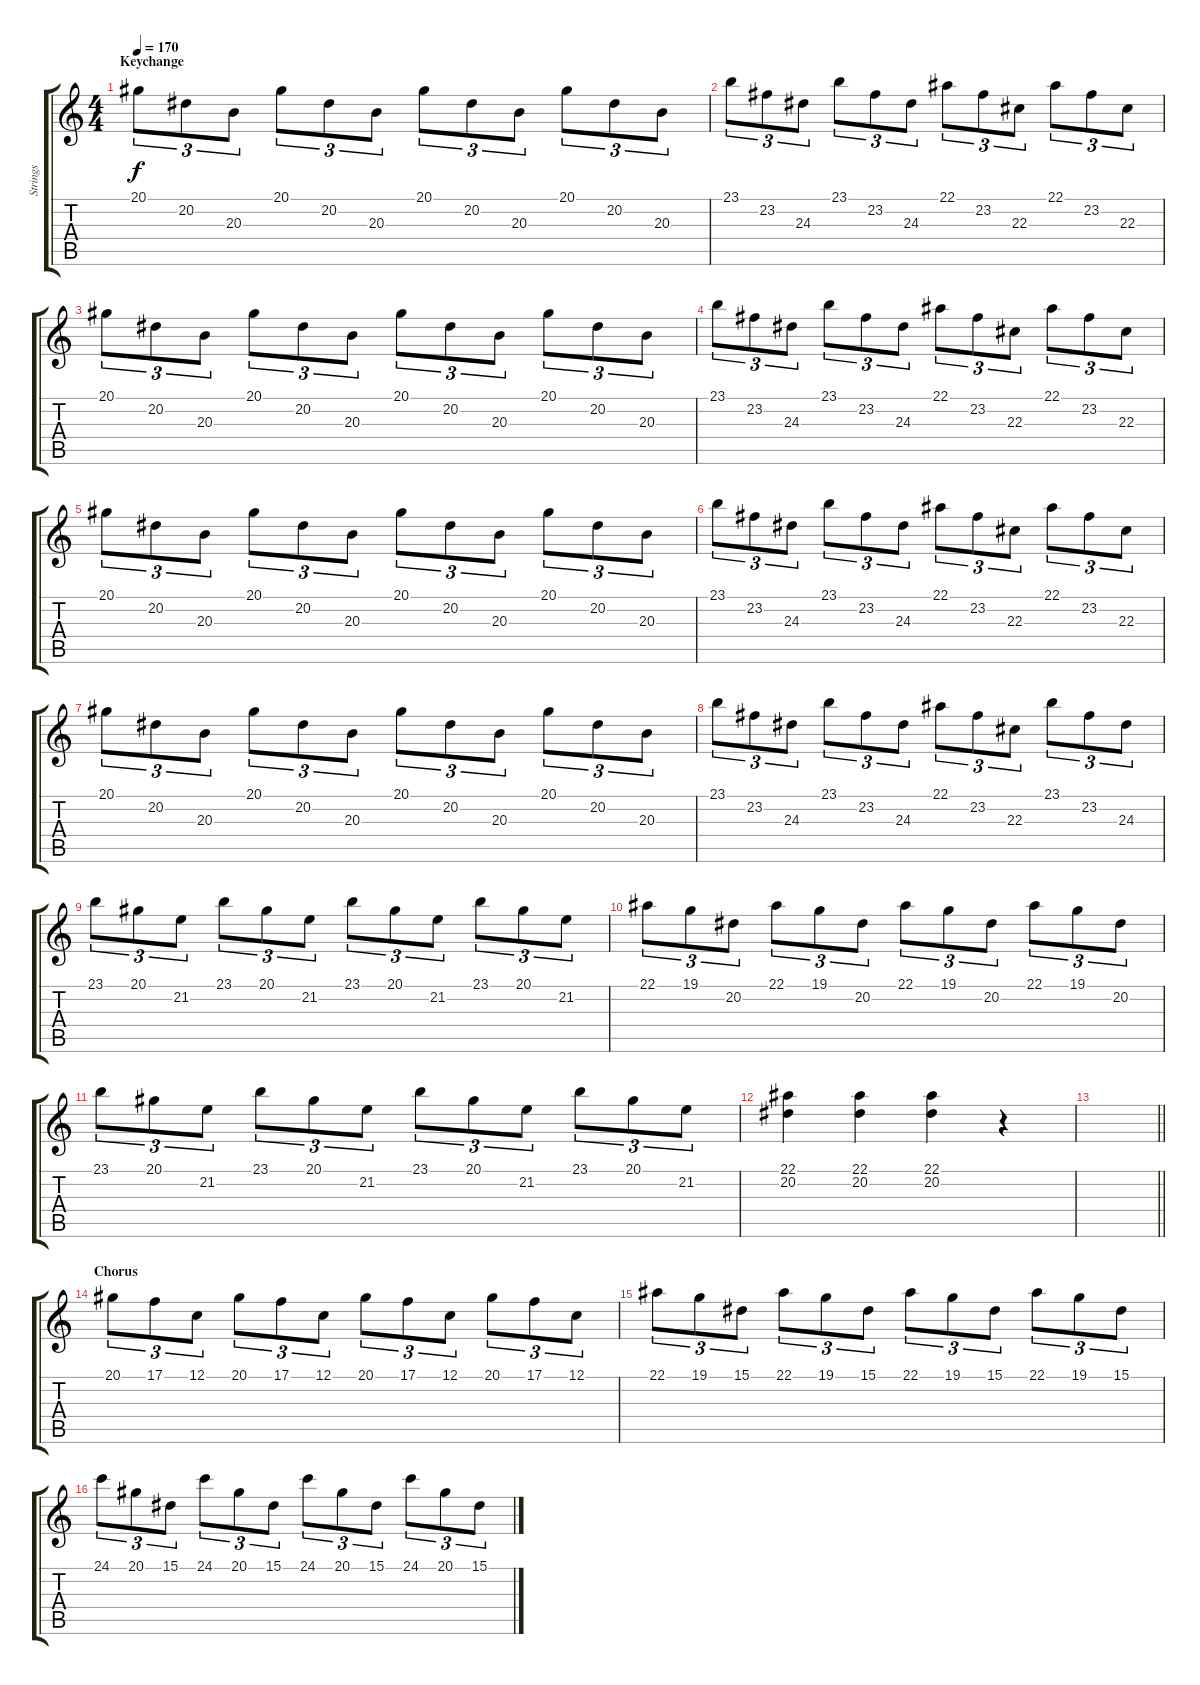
\track ("Strings" "Strings") {instrument stringensemble1}
\staff {score tabs}
\tuning (C4 G3 Eb3 Bb2 F2 C2) {hide}
\ts (4 4)
\section ("" "Keychange")
\tempo 170
\clef g2
\ks c
20.1.8{tu (3 2) dy f} 20.2.8{tu (3 2)} 20.3.8{tu (3 2)} 20.1.8{tu (3 2)} 20.2.8{tu (3 2)} 20.3.8{tu (3 2)} 20.1.8{tu (3 2)} 20.2.8{tu (3 2)} 20.3.8{tu (3 2)} 20.1.8{tu (3 2)} 20.2.8{tu (3 2)} 20.3.8{tu (3 2)} |
23.1.8{tu (3 2)} 23.2.8{tu (3 2)} 24.3.8{tu (3 2)} 23.1.8{tu (3 2)} 23.2.8{tu (3 2)} 24.3.8{tu (3 2)} 22.1.8{tu (3 2)} 23.2.8{tu (3 2)} 22.3.8{tu (3 2)} 22.1.8{tu (3 2)} 23.2.8{tu (3 2)} 22.3.8{tu (3 2)} |
20.1.8{tu (3 2)} 20.2.8{tu (3 2)} 20.3.8{tu (3 2)} 20.1.8{tu (3 2)} 20.2.8{tu (3 2)} 20.3.8{tu (3 2)} 20.1.8{tu (3 2)} 20.2.8{tu (3 2)} 20.3.8{tu (3 2)} 20.1.8{tu (3 2)} 20.2.8{tu (3 2)} 20.3.8{tu (3 2)} |
23.1.8{tu (3 2)} 23.2.8{tu (3 2)} 24.3.8{tu (3 2)} 23.1.8{tu (3 2)} 23.2.8{tu (3 2)} 24.3.8{tu (3 2)} 22.1.8{tu (3 2)} 23.2.8{tu (3 2)} 22.3.8{tu (3 2)} 22.1.8{tu (3 2)} 23.2.8{tu (3 2)} 22.3.8{tu (3 2)} |
20.1.8{tu (3 2)} 20.2.8{tu (3 2)} 20.3.8{tu (3 2)} 20.1.8{tu (3 2)} 20.2.8{tu (3 2)} 20.3.8{tu (3 2)} 20.1.8{tu (3 2)} 20.2.8{tu (3 2)} 20.3.8{tu (3 2)} 20.1.8{tu (3 2)} 20.2.8{tu (3 2)} 20.3.8{tu (3 2)} |
23.1.8{tu (3 2)} 23.2.8{tu (3 2)} 24.3.8{tu (3 2)} 23.1.8{tu (3 2)} 23.2.8{tu (3 2)} 24.3.8{tu (3 2)} 22.1.8{tu (3 2)} 23.2.8{tu (3 2)} 22.3.8{tu (3 2)} 22.1.8{tu (3 2)} 23.2.8{tu (3 2)} 22.3.8{tu (3 2)} |
20.1.8{tu (3 2)} 20.2.8{tu (3 2)} 20.3.8{tu (3 2)} 20.1.8{tu (3 2)} 20.2.8{tu (3 2)} 20.3.8{tu (3 2)} 20.1.8{tu (3 2)} 20.2.8{tu (3 2)} 20.3.8{tu (3 2)} 20.1.8{tu (3 2)} 20.2.8{tu (3 2)} 20.3.8{tu (3 2)} |
23.1.8{tu (3 2)} 23.2.8{tu (3 2)} 24.3.8{tu (3 2)} 23.1.8{tu (3 2)} 23.2.8{tu (3 2)} 24.3.8{tu (3 2)} 22.1.8{tu (3 2)} 23.2.8{tu (3 2)} 22.3.8{tu (3 2)} 23.1.8{tu (3 2)} 23.2.8{tu (3 2)} 24.3.8{tu (3 2)} |
23.1.8{tu (3 2)} 20.1.8{tu (3 2)} 21.2.8{tu (3 2)} 23.1.8{tu (3 2)} 20.1.8{tu (3 2)} 21.2.8{tu (3 2)} 23.1.8{tu (3 2)} 20.1.8{tu (3 2)} 21.2.8{tu (3 2)} 23.1.8{tu (3 2)} 20.1.8{tu (3 2)} 21.2.8{tu (3 2)} |
22.1.8{tu (3 2)} 19.1.8{tu (3 2)} 20.2.8{tu (3 2)} 22.1.8{tu (3 2)} 19.1.8{tu (3 2)} 20.2.8{tu (3 2)} 22.1.8{tu (3 2)} 19.1.8{tu (3 2)} 20.2.8{tu (3 2)} 22.1.8{tu (3 2)} 19.1.8{tu (3 2)} 20.2.8{tu (3 2)} |
23.1.8{tu (3 2)} 20.1.8{tu (3 2)} 21.2.8{tu (3 2)} 23.1.8{tu (3 2)} 20.1.8{tu (3 2)} 21.2.8{tu (3 2)} 23.1.8{tu (3 2)} 20.1.8{tu (3 2)} 21.2.8{tu (3 2)} 23.1.8{tu (3 2)} 20.1.8{tu (3 2)} 21.2.8{tu (3 2)} |
(22.1 20.2).4 (22.1 20.2).4 (22.1 20.2).4 r.4 |
\barLineRight lightlight
|
\section ("" "Chorus")
20.1.8{tu (3 2)} 17.1.8{tu (3 2)} 12.1.8{tu (3 2)} 20.1.8{tu (3 2)} 17.1.8{tu (3 2)} 12.1.8{tu (3 2)} 20.1.8{tu (3 2)} 17.1.8{tu (3 2)} 12.1.8{tu (3 2)} 20.1.8{tu (3 2)} 17.1.8{tu (3 2)} 12.1.8{tu (3 2)} |
22.1.8{tu (3 2)} 19.1.8{tu (3 2)} 15.1.8{tu (3 2)} 22.1.8{tu (3 2)} 19.1.8{tu (3 2)} 15.1.8{tu (3 2)} 22.1.8{tu (3 2)} 19.1.8{tu (3 2)} 15.1.8{tu (3 2)} 22.1.8{tu (3 2)} 19.1.8{tu (3 2)} 15.1.8{tu (3 2)} |
24.1.8{tu (3 2)} 20.1.8{tu (3 2)} 15.1.8{tu (3 2)} 24.1.8{tu (3 2)} 20.1.8{tu (3 2)} 15.1.8{tu (3 2)} 24.1.8{tu (3 2)} 20.1.8{tu (3 2)} 15.1.8{tu (3 2)} 24.1.8{tu (3 2)} 20.1.8{tu (3 2)} 15.1.8{tu (3 2)}
